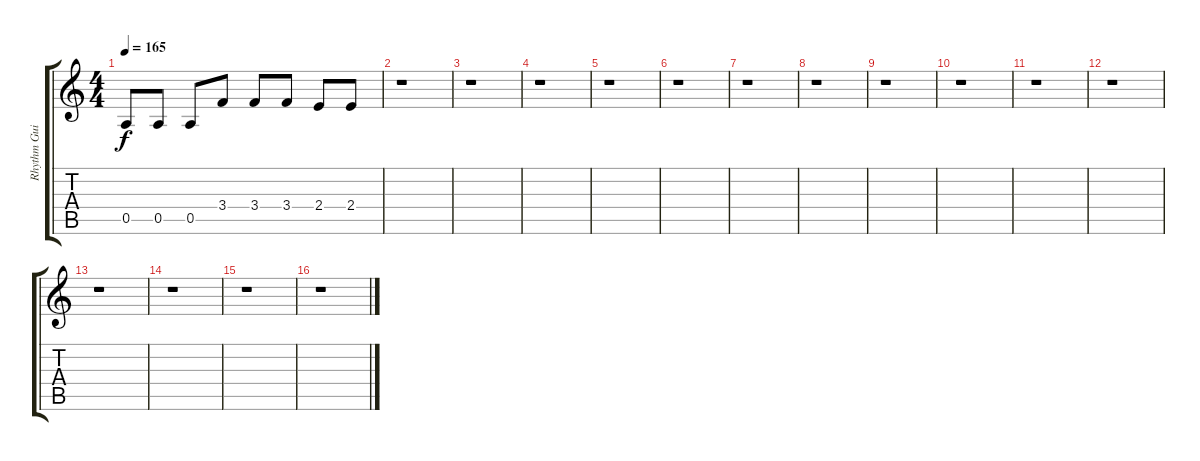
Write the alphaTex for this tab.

\track ("Rhythm Guitar - Acoustic" "Rhythm Gui") {instrument acousticguitarsteel}
\staff {score tabs}
\tuning (E4 B3 G3 D3 A2 D2) {hide}
\ts (4 4)
\tempo 165
\clef g2
\ks c
0.5.8{dy f} 0.5.8 0.5.8 3.4.8 3.4.8 3.4.8 2.4.8 2.4.8 |
r.1 |
r.1 |
r.1 |
r.1 |
r.1 |
r.1 |
r.1 |
r.1 |
r.1 |
r.1 |
r.1 |
r.1 |
r.1 |
r.1 |
r.1
